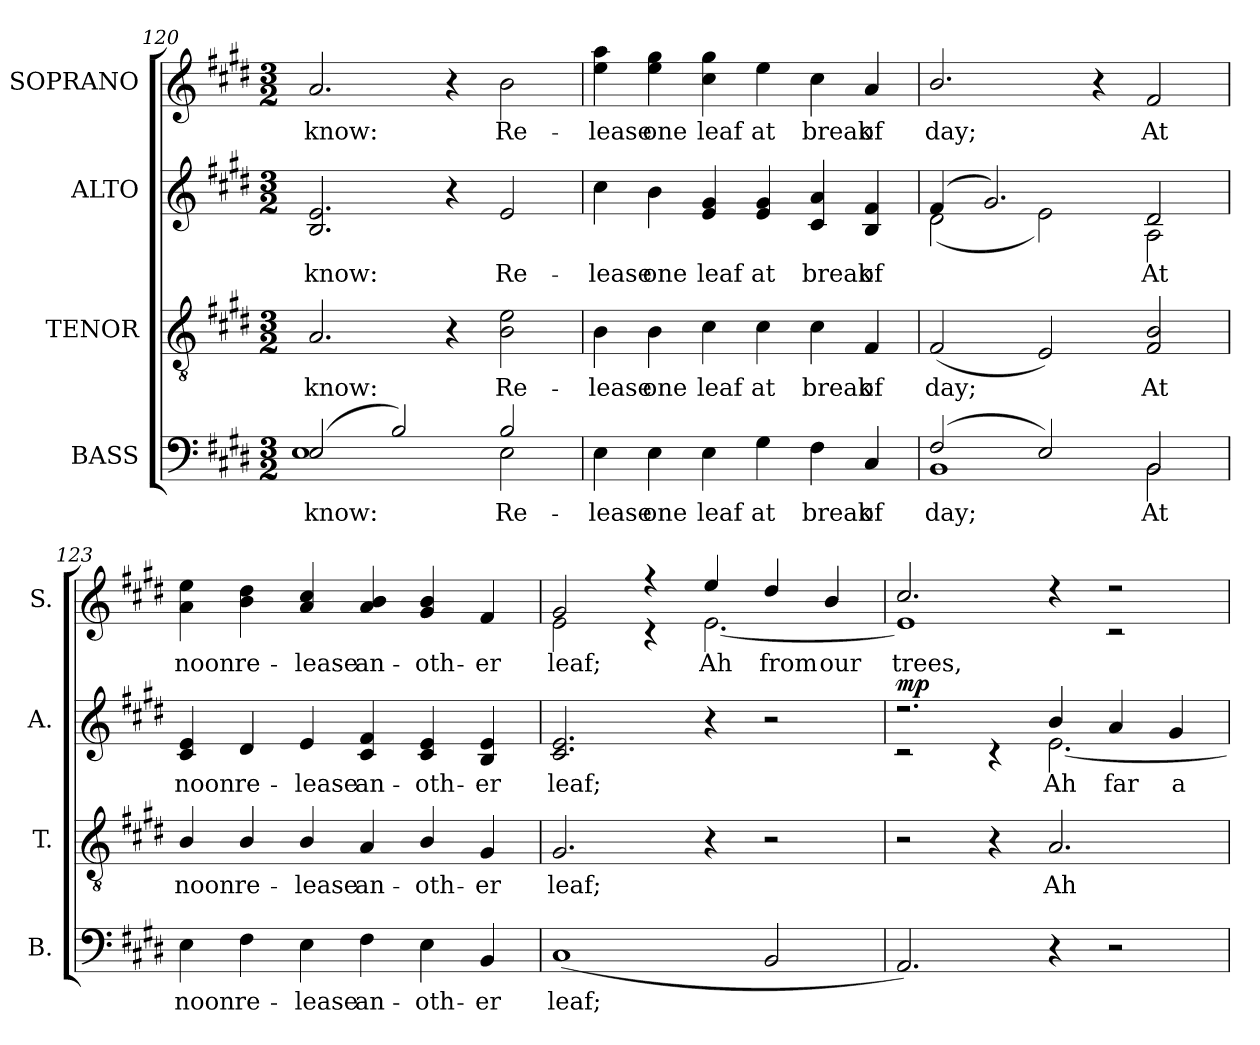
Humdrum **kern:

**kern	**text	**kern	**text	**kern	**text	**dynam	**kern	**text
*part4	*part4	*part3	*part3	*part2	*part2	*part2	*part1	*part1
*staff4	*staff4	*staff3	*staff3	*staff2	*staff2	*staff2	*staff1	*staff1
*I"BASS	*	*I"TENOR	*	*I"ALTO	*	*	*I"SOPRANO	*
*I'B.	*	*I'T.	*	*I'A.	*	*	*I'S.	*
*clefF4	*	*clefGv2	*	*clefG2	*	*	*clefG2	*
*	*	*ITrd7c12	*	*	*	*	*	*
*k[f#c#g#d#]	*	*k[f#c#g#d#]	*	*k[f#c#g#d#]	*	*	*k[f#c#g#d#]	*
*E:	*	*E:	*	*E:	*	*	*E:	*
*M3/2	*	*M3/2	*	*M3/2	*	*	*M3/2	*
=120	=120	=120	=120	=120	=120	=120	=120	=120
*^	*	*	*	*	*	*	*	*
!	!	!LO:LY:b:color=#000000	!	!	!	!	!	!	!
!	!	!	!	!LO:LY:b:color=#000000	!	!	!	!	!
!	!	!	!	!	!	!LO:LY:b:color=#000000	!	!	!
!	!	!	!	!	!	!	!	!	!LO:LY:b:color=#000000
(2Ei/	1Ei	know:	2.AAi/	know:	2.Bi/ 2.ei	know:	.	2.ai/	know:
2Bi/)	.	.	.	.	.	.	.	.	.
.	.	.	4r	.	4r	.	.	4r	.
!	!	!LO:LY:b:color=#000000	!	!	!	!	!	!	!
!	!	!	!	!LO:LY:b:color=#000000	!	!	!	!	!
!	!	!	!	!	!	!LO:LY:b:color=#000000	!	!	!
!	!	!	!	!	!	!	!	!	!LO:LY:b:color=#000000
2Bi/	2Ei\	Re-	2BBi\ 2Ei	Re-	2ei/	Re-	.	2bi\	Re-
*v	*v	*	*	*	*	*	*	*	*
!!LO:PB:g=z
=121	=121	=121	=121	=121	=121	=121	=121	=121
*^	*	*	*	*	*	*	*	*
!	!	!LO:LY:b:color=#000000	!	!	!	!	!	!	!
*v	*v	*	*	*	*	*	*	*	*
*^	*	*	*	*	*	*	*	*
!	!	!	!	!LO:LY:b:color=#000000	!	!	!	!	!
*v	*v	*	*	*	*	*	*	*	*
*^	*	*	*	*	*	*	*	*
!	!	!	!	!	!	!LO:LY:b:color=#000000	!	!	!
*v	*v	*	*	*	*	*	*	*	*
*^	*	*	*	*	*	*	*	*
!	!	!	!	!	!	!	!	!	!LO:LY:b:color=#000000
*v	*v	*	*	*	*	*	*	*	*
4Ei\	-lease	4BBi\	-lease	4cc#i\	-lease	.	4eei\ 4aai	-lease
!	!LO:LY:b:color=#000000	!	!	!	!	!	!	!
!	!	!	!LO:LY:b:color=#000000	!	!	!	!	!
!	!	!	!	!	!LO:LY:b:color=#000000	!	!	!
!	!	!	!	!	!	!	!	!LO:LY:b:color=#000000
4Ei\	one	4BBi\	one	4bi\	one	.	4eei\ 4gg#i	one
!	!LO:LY:b:color=#000000	!	!	!	!	!	!	!
!	!	!	!LO:LY:b:color=#000000	!	!	!	!	!
!	!	!	!	!	!LO:LY:b:color=#000000	!	!	!
!	!	!	!	!	!	!	!	!LO:LY:b:color=#000000
4Ei\	leaf	4C#i\	leaf	4ei/ 4g#i	leaf	.	4cc#i\ 4gg#i	leaf
!	!LO:LY:b:color=#000000	!	!	!	!	!	!	!
!	!	!	!LO:LY:b:color=#000000	!	!	!	!	!
!	!	!	!	!	!LO:LY:b:color=#000000	!	!	!
!	!	!	!	!	!	!	!	!LO:LY:b:color=#000000
4G#i\	at	4C#i\	at	4ei/ 4g#i	at	.	4eei\	at
!	!LO:LY:b:color=#000000	!	!	!	!	!	!	!
!	!	!	!LO:LY:b:color=#000000	!	!	!	!	!
!	!	!	!	!	!LO:LY:b:color=#000000	!	!	!
!	!	!	!	!	!	!	!	!LO:LY:b:color=#000000
4F#i\	break	4C#i\	break	4c#i/ 4ai	break	.	4cc#i\	break
!	!LO:LY:b:color=#000000	!	!	!	!	!	!	!
!	!	!	!LO:LY:b:color=#000000	!	!	!	!	!
!	!	!	!	!	!LO:LY:b:color=#000000	!	!	!
!	!	!	!	!	!	!	!	!LO:LY:b:color=#000000
4C#i/	of	4FF#i/	of	4Bi/ 4f#i	of	.	4ai/	of
=122	=122	=122	=122	=122	=122	=122	=122	=122
!	!LO:LY:b:color=#000000	!	!	!	!	!	!	!
*^	*	*	*	*	*	*	*	*
!	!	!	!	!LO:LY:b:color=#000000	!	!	!	!	!
*	*	*	*	*	*^	*	*	*	*
!	!	!	!	!	!	!	!	!	!	!LO:LY:b:color=#000000
(2F#i/	1BBi	day;	(2FF#i/	day;	(4f#i/	(2d#i\	.	.	2.bi/	day;
.	.	.	.	.	2.g#i/)	.	.	.	.	.
2Ei/)	.	.	2EEi/)	.	.	2ei\)	.	.	.	.
.	.	.	.	.	.	.	.	.	4r	.
!	!	!LO:LY:b:color=#000000	!	!	!	!	!	!	!	!
!	!	!	!	!LO:LY:b:color=#000000	!	!	!	!	!	!
!	!	!	!	!	!	!	!LO:LY:b:color=#000000	!	!	!
!	!	!	!	!	!	!	!	!	!	!LO:LY:b:color=#000000
2BBi/	2BBi\	At	2FF#i/ 2BBi	At	2d#i/	2Ai\	At	.	2f#i/	At
*v	*v	*	*	*	*v	*v	*	*	*	*
=123	=123	=123	=123	=123	=123	=123	=123	=123
*^	*	*	*	*^	*	*	*	*
!	!	!LO:LY:b:color=#000000	!	!	!	!	!	!	!	!
*v	*v	*	*	*	*v	*v	*	*	*	*
*^	*	*	*	*^	*	*	*	*
!	!	!	!	!LO:LY:b:color=#000000	!	!	!	!	!	!
*v	*v	*	*	*	*v	*v	*	*	*	*
*^	*	*	*	*^	*	*	*	*
!	!	!	!	!	!	!	!LO:LY:b:color=#000000	!	!	!
*v	*v	*	*	*	*v	*v	*	*	*	*
*^	*	*	*	*^	*	*	*	*
!	!	!	!	!	!	!	!	!	!	!LO:LY:b:color=#000000
*v	*v	*	*	*	*v	*v	*	*	*	*
4Ei\	noon	4BBi/	noon	4c#i/ 4ei	noon	.	4ai\ 4eei	noon
!	!LO:LY:b:color=#000000	!	!	!	!	!	!	!
!	!	!	!LO:LY:b:color=#000000	!	!	!	!	!
!	!	!	!	!	!LO:LY:b:color=#000000	!	!	!
!	!	!	!	!	!	!	!	!LO:LY:b:color=#000000
4F#i\	re-	4BBi/	re-	4d#i/	re-	.	4bi\ 4dd#i	re-
!	!LO:LY:b:color=#000000	!	!	!	!	!	!	!
!	!	!	!LO:LY:b:color=#000000	!	!	!	!	!
!	!	!	!	!	!LO:LY:b:color=#000000	!	!	!
!	!	!	!	!	!	!	!	!LO:LY:b:color=#000000
4Ei\	-lease	4BBi/	-lease	4ei/	-lease	.	4ai/ 4cc#i	-lease
!	!LO:LY:b:color=#000000	!	!	!	!	!	!	!
!	!	!	!LO:LY:b:color=#000000	!	!	!	!	!
!	!	!	!	!	!LO:LY:b:color=#000000	!	!	!
!	!	!	!	!	!	!	!	!LO:LY:b:color=#000000
4F#i\	an-	4AAi/	an-	4c#i/ 4f#i	an-	.	4ai/ 4bi	an-
!	!LO:LY:b:color=#000000	!	!	!	!	!	!	!
!	!	!	!LO:LY:b:color=#000000	!	!	!	!	!
!	!	!	!	!	!LO:LY:b:color=#000000	!	!	!
!	!	!	!	!	!	!	!	!LO:LY:b:color=#000000
4Ei\	-oth-	4BBi/	-oth-	4c#i/ 4ei	-oth-	.	4g#i/ 4bi	-oth-
!	!LO:LY:b:color=#000000	!	!	!	!	!	!	!
!	!	!	!LO:LY:b:color=#000000	!	!	!	!	!
!	!	!	!	!	!LO:LY:b:color=#000000	!	!	!
!	!	!	!	!	!	!	!	!LO:LY:b:color=#000000
4BBi/	-er	4GG#i/	-er	4Bi/ 4ei	-er	.	4f#i/	-er
=124	=124	=124	=124	=124	=124	=124	=124	=124
!	!LO:LY:b:color=#000000	!	!	!	!	!	!	!
!	!	!	!LO:LY:b:color=#000000	!	!	!	!	!
!	!	!	!	!	!LO:LY:b:color=#000000	!	!	!
*	*	*	*	*^	*	*	*	*
!	!	!	!	!	!	!	!	!	!LO:LY:b:color=#000000
*	*	*	*	*	*	*	*	*^	*
(1C#i	leaf;	2.GG#i/	leaf;	2.c#i/ 2.ei	2.ryy	leaf;	.	2g#i/	2ei\	leaf;
.	.	.	.	.	.	.	.	4r	4r	.
!	!	!	!	!	!	!	!	!	!	!LO:LY:a:color=#000000
!	!	!	!	!	!	!	!	!	!	!LO:LY:b:color=#000000
.	.	4r	.	4r	2.ryy	.	.	4eei/	[2.ei\	Ah
!	!	!	!	!	!	!	!	!	!	!LO:LY:a:color=#000000
2BBi/	.	2r	.	2r	.	.	.	4dd#i/	.	from
!	!	!	!	!	!	!	!	!	!	!LO:LY:a:color=#000000
.	.	.	.	.	.	.	.	4bi/	.	our
!!LO:LB:g=z	!!
=125	=125	=125	=125	=125	=125	=125	=125	=125	=125	=125
!	!	!	!	!	!	!	!	!	!	!LO:LY:a:color=#000000
2.AAi/)	.	2r	.	2.r	2r	.	mp	2.cc#i/	1ei]	trees,
.	.	4r	.	.	4r	.	.	.	.	.
!	!	!	!LO:LY:b:color=#000000	!	!	!	!	!	!	!
!	!	!	!	!	!	!LO:LY:a:color=#000000	!	!	!	!
!	!	!	!	!	!	!LO:LY:b:color=#000000	!	!	!	!
4r	.	2.AAi/	Ah	4bi/	[2.ei\	Ah	.	4r	.	.
!	!	!	!	!	!	!LO:LY:a:color=#000000	!	!	!	!
2r	.	.	.	4ai/	.	far	.	2r	2r	.
!	!	!	!	!	!	!LO:LY:a:color=#000000	!	!	!	!
.	.	.	.	4g#i/	.	a-	.	.	.	.
*	*	*	*	*v	*v	*	*	*	*	*
*	*	*	*	*	*	*	*v	*v	*
=	=	=	=	=	=	=	=	=
*-	*-	*-	*-	*-	*-	*-	*-	*-
